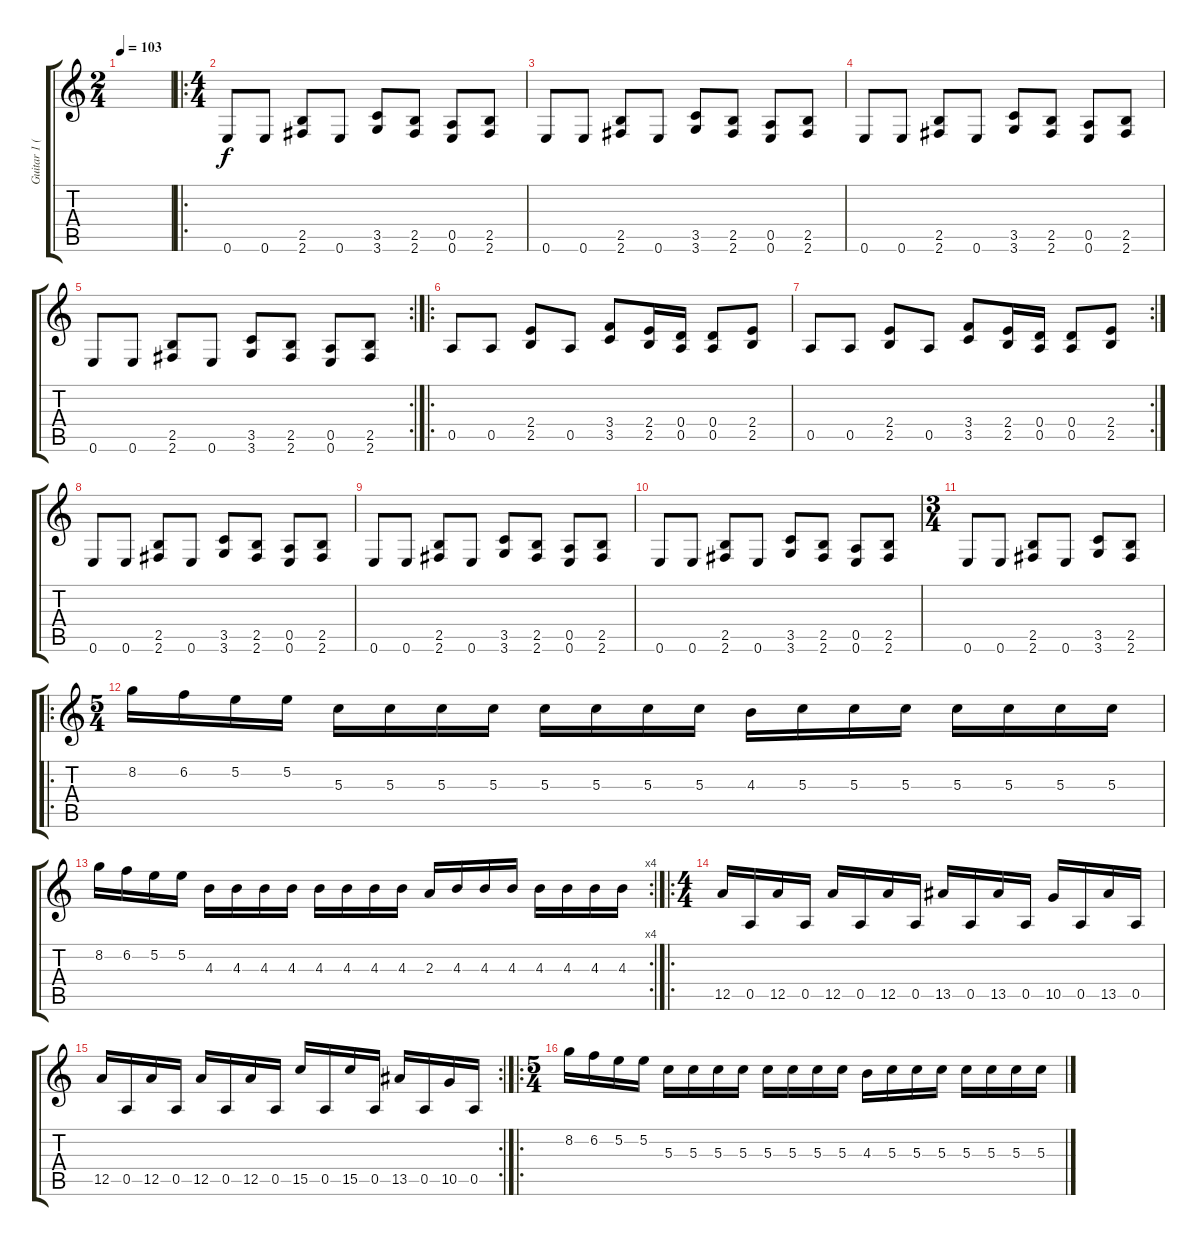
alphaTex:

\track ("Guitar 1 (Kristian Niemann) " "Guitar 1 (") {instrument distortionguitar}
\staff {score tabs}
\tuning (E4 B3 G3 D3 A2 E2) {hide}
\ts (2 4)
\tempo 103
\clef g2
\ks c
|
\ro
\ts (4 4)
0.6.8 0.6.8 (2.5 2.6).8 0.6.8 (3.5 3.6).8 (2.5 2.6).8 (0.5 0.6).8 (2.5 2.6).8 |
0.6.8 0.6.8 (2.5 2.6).8 0.6.8 (3.5 3.6).8 (2.5 2.6).8 (0.5 0.6).8 (2.5 2.6).8 |
0.6.8 0.6.8 (2.5 2.6).8 0.6.8 (3.5 3.6).8 (2.5 2.6).8 (0.5 0.6).8 (2.5 2.6).8 |
\rc 2
0.6.8 0.6.8 (2.5 2.6).8 0.6.8 (3.5 3.6).8 (2.5 2.6).8 (0.5 0.6).8 (2.5 2.6).8 |
\ro
0.5.8 0.5.8 (2.4 2.5).8 0.5.8 (3.4 3.5).8 (2.4 2.5).16 (0.4 0.5).16 (0.4 0.5).8 (2.4 2.5).8 |
\rc 2
0.5.8 0.5.8 (2.4 2.5).8 0.5.8 (3.4 3.5).8 (2.4 2.5).16 (0.4 0.5).16 (0.4 0.5).8 (2.4 2.5).8 |
0.6.8 0.6.8 (2.5 2.6).8 0.6.8 (3.5 3.6).8 (2.5 2.6).8 (0.5 0.6).8 (2.5 2.6).8 |
0.6.8 0.6.8 (2.5 2.6).8 0.6.8 (3.5 3.6).8 (2.5 2.6).8 (0.5 0.6).8 (2.5 2.6).8 |
0.6.8 0.6.8 (2.5 2.6).8 0.6.8 (3.5 3.6).8 (2.5 2.6).8 (0.5 0.6).8 (2.5 2.6).8 |
\ts (3 4)
0.6.8 0.6.8 (2.5 2.6).8 0.6.8 (3.5 3.6).8 (2.5 2.6).8 |
\ro
\ts (5 4)
8.2.16 6.2.16 5.2.16 5.2.16 5.3.16 5.3.16 5.3.16 5.3.16 5.3.16 5.3.16 5.3.16 5.3.16 4.3.16 5.3.16 5.3.16 5.3.16 5.3.16 5.3.16 5.3.16 5.3.16 |
\rc 4
8.2.16 6.2.16 5.2.16 5.2.16 4.3.16 4.3.16 4.3.16 4.3.16 4.3.16 4.3.16 4.3.16 4.3.16 2.3.16 4.3.16 4.3.16 4.3.16 4.3.16 4.3.16 4.3.16 4.3.16 |
\ro
\ts (4 4)
12.5.16 0.5.16 12.5.16 0.5.16 12.5.16 0.5.16 12.5.16 0.5.16 13.5.16 0.5.16 13.5.16 0.5.16 10.5.16 0.5.16 13.5.16 0.5.16 |
\rc 2
12.5.16 0.5.16 12.5.16 0.5.16 12.5.16 0.5.16 12.5.16 0.5.16 15.5.16 0.5.16 15.5.16 0.5.16 13.5.16 0.5.16 10.5.16 0.5.16 |
\ro
\ts (5 4)
8.2.16 6.2.16 5.2.16 5.2.16 5.3.16 5.3.16 5.3.16 5.3.16 5.3.16 5.3.16 5.3.16 5.3.16 4.3.16 5.3.16 5.3.16 5.3.16 5.3.16 5.3.16 5.3.16 5.3.16
